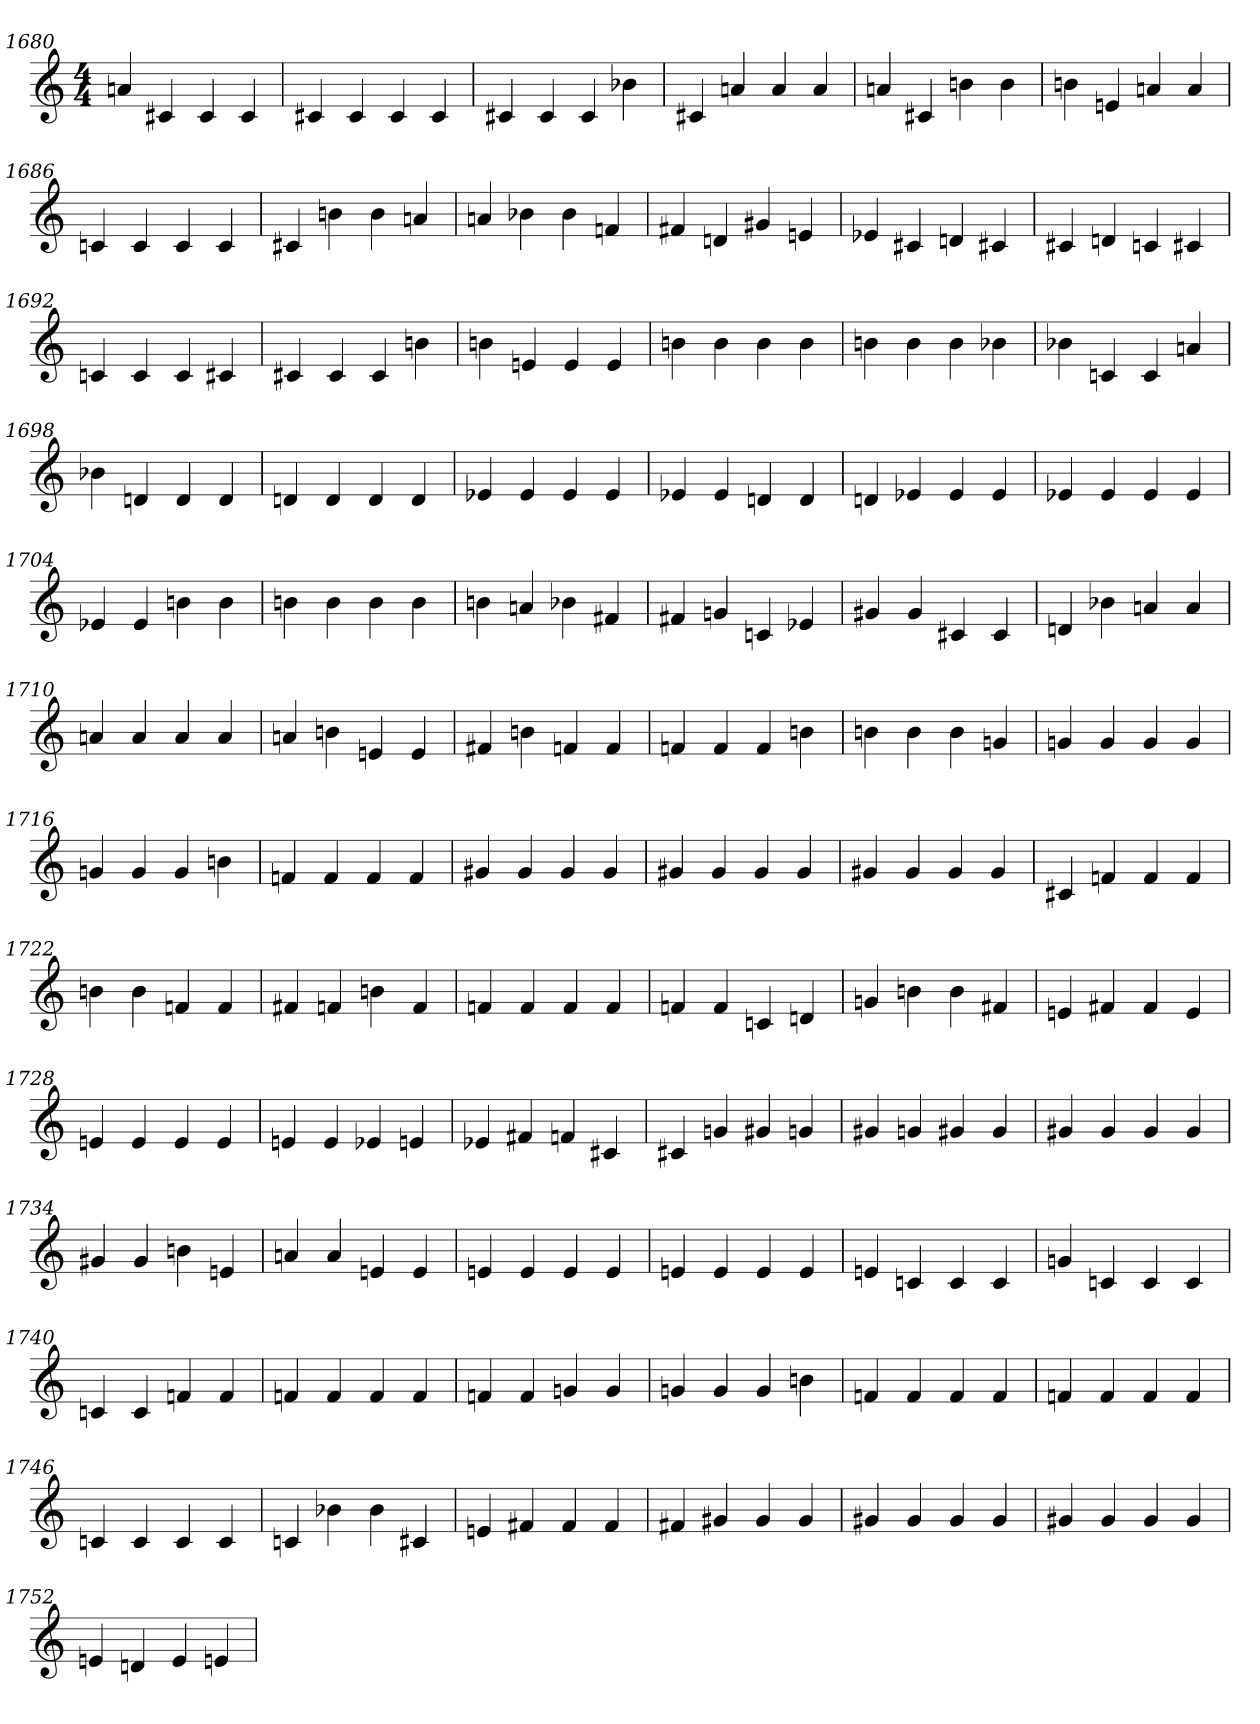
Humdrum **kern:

**kern
*part1
*staff1
*clefG2
*M4/4
=1680
4an
4c#X
4c#
4c#
=1681
4c#X
4c#
4c#
4c#
=1682
4c#X
4c#
4c#
4b-X
=1683
4c#X
4an
4a
4a
=1684
4an
4c#X
4bn
4b
=1685
4bn
4en
4an
4a
=1686
4cn
4c
4c
4c
=1687
4c#X
4bn
4b
4an
=1688
4an
4b-X
4b-
4fn
=1689
4f#X
4dn
4g#X
4en
=1690
4e-X
4c#X
4dn
4c#X
=1691
4c#X
4dn
4cn
4c#X
=1692
4cn
4c
4c
4c#X
=1693
4c#X
4c#
4c#
4bn
=1694
4bn
4en
4e
4e
=1695
4bn
4b
4b
4b
=1696
4bn
4b
4b
4b-X
=1697
4b-X
4cn
4c
4an
=1698
4b-X
4dn
4d
4d
=1699
4dn
4d
4d
4d
=1700
4e-X
4e-
4e-
4e-
=1701
4e-X
4e-
4dn
4d
=1702
4dn
4e-X
4e-
4e-
=1703
4e-X
4e-
4e-
4e-
=1704
4e-X
4e-
4bn
4b
=1705
4bn
4b
4b
4b
=1706
4bn
4an
4b-X
4f#X
=1707
4f#X
4gn
4cn
4e-X
=1708
4g#X
4g#
4c#X
4c#
=1709
4dn
4b-X
4an
4a
=1710
4an
4a
4a
4a
=1711
4an
4bn
4en
4e
=1712
4f#X
4bn
4fn
4f
=1713
4fn
4f
4f
4bn
=1714
4bn
4b
4b
4gn
=1715
4gn
4g
4g
4g
=1716
4gn
4g
4g
4bn
=1717
4fn
4f
4f
4f
=1718
4g#X
4g#
4g#
4g#
=1719
4g#X
4g#
4g#
4g#
=1720
4g#X
4g#
4g#
4g#
=1721
4c#X
4fn
4f
4f
=1722
4bn
4b
4fn
4f
=1723
4f#X
4fn
4bn
4f
=1724
4fn
4f
4f
4f
=1725
4fn
4f
4cn
4dn
=1726
4gn
4bn
4b
4f#X
=1727
4en
4f#X
4f#
4e
=1728
4en
4e
4e
4e
=1729
4en
4e
4e-X
4en
=1730
4e-X
4f#X
4fn
4c#X
=1731
4c#X
4gn
4g#X
4gn
=1732
4g#X
4gn
4g#X
4g#
=1733
4g#X
4g#
4g#
4g#
=1734
4g#X
4g#
4bn
4en
=1735
4an
4a
4en
4e
=1736
4en
4e
4e
4e
=1737
4en
4e
4e
4e
=1738
4en
4cn
4c
4c
=1739
4gn
4cn
4c
4c
=1740
4cn
4c
4fn
4f
=1741
4fn
4f
4f
4f
=1742
4fn
4f
4gn
4g
=1743
4gn
4g
4g
4bn
=1744
4fn
4f
4f
4f
=1745
4fn
4f
4f
4f
=1746
4cn
4c
4c
4c
=1747
4cn
4b-X
4b-
4c#X
=1748
4en
4f#X
4f#
4f#
=1749
4f#X
4g#X
4g#
4g#
=1750
4g#X
4g#
4g#
4g#
=1751
4g#X
4g#
4g#
4g#
=1752
4en
4dn
4e
4en
=
*-
